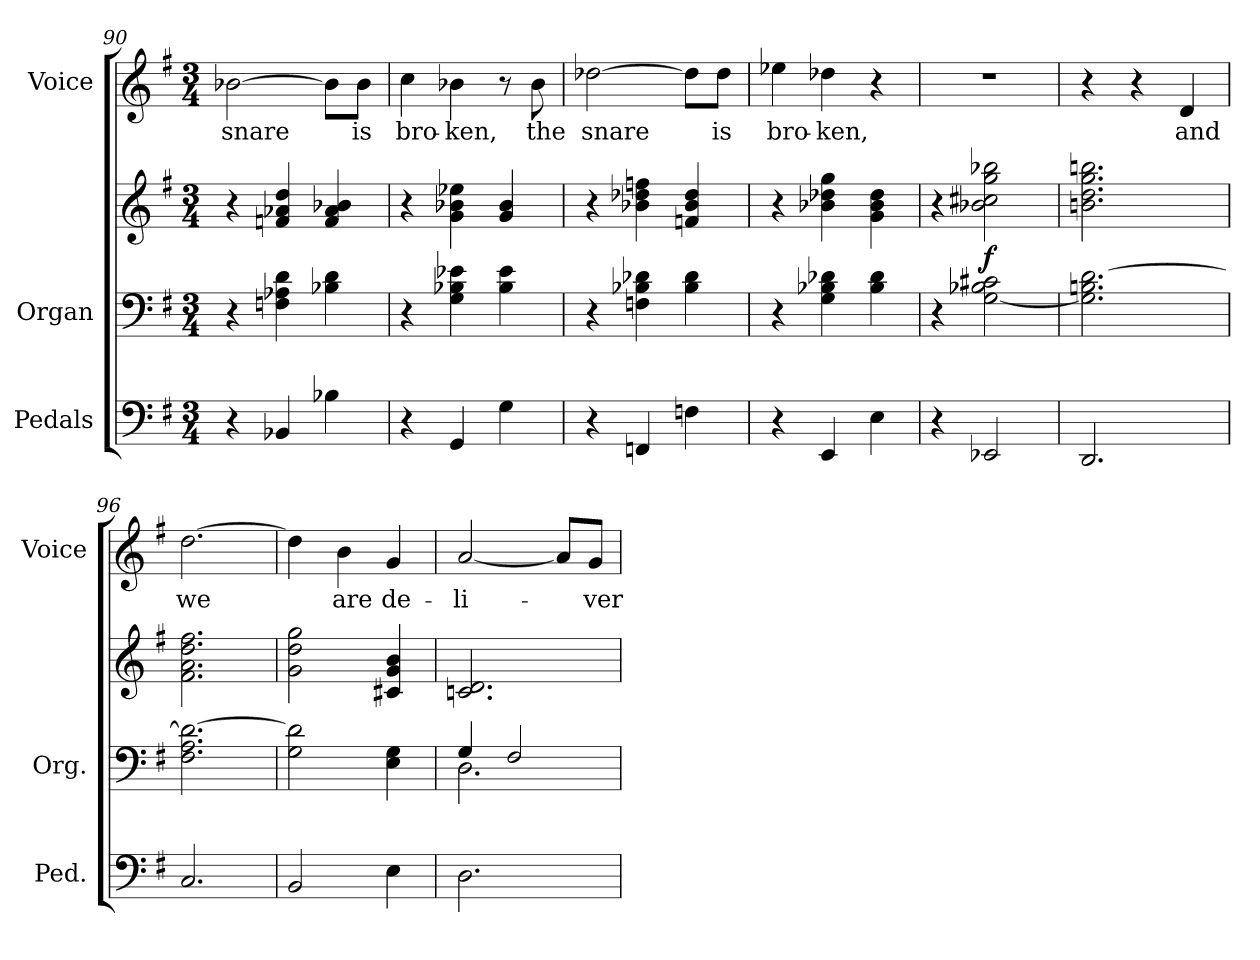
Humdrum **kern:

**kern	**kern	**kern	**dynam	**kern	**text
*part3	*part2	*part2	*part2	*part1	*part1
*staff4	*staff3	*staff2	*staff2/3	*staff1	*staff1
*I"Pedals	*I"Organ	*	*	*I"Voice	*
*I'Ped.	*I'Org.	*	*	*I'Voice	*
*clefF4	*clefF4	*clefG2	*	*clefG2	*
*k[f#]	*k[f#]	*k[f#]	*	*k[f#]	*
*G:	*G:	*G:	*	*G:	*
*M3/4	*M3/4	*M3/4	*	*M3/4	*
=90	=90	=90	=90	=90	=90
!	!	!	!	!	!LO:LY:b:color=#000000
4r	4r	4r	.	[2b-Xi\	snare
4BB-Xi/	4Fni\ 4A-Xi 4di	4fni/ 4a-Xi 4ddi	.	.	.
4B-Xi\	4B-Xi\ 4di	4fi/ 4a-i 4b-Xi	.	8b-i\L]	.
!	!	!	!	!	!LO:LY:b:color=#000000
.	.	.	.	8b-i\J	is
=91	=91	=91	=91	=91	=91
!	!	!	!	!	!LO:LY:b:color=#000000
4r	4r	4r	.	4cci\	bro-
!	!	!	!	!	!LO:LY:b:color=#000000
4GGi/	4Gi\ 4B-Xi 4e-Xi	4gi\ 4b-Xi 4ee-Xi	.	4b-Xi\	-ken,
4Gi\	4B-i\ 4e-i	4gi/ 4b-i	.	8r	.
!	!	!	!	!	!LO:LY:b:color=#000000
.	.	.	.	8b-i\	the
!!LO:LB:g=z
=92	=92	=92	=92	=92	=92
!	!	!	!	!	!LO:LY:b:color=#000000
4r	4r	4r	.	[2dd-Xi\	snare
4FFni/	4Fni\ 4B-Xi 4d-Xi	4b-Xi\ 4dd-Xi 4ffni	.	.	.
4Fni\	4B-i\ 4d-i	4fni/ 4b-i 4dd-i	.	8dd-i\L]	.
!	!	!	!	!	!LO:LY:b:color=#000000
.	.	.	.	8dd-i\J	is
=93	=93	=93	=93	=93	=93
!	!	!	!	!	!LO:LY:b:color=#000000
4r	4r	4r	.	4ee-Xi\	bro-
!	!	!	!	!	!LO:LY:b:color=#000000
4EEi/	4Gi\ 4B-Xi 4d-Xi	4b-Xi\ 4dd-Xi 4ggi	.	4dd-Xi\	-ken,
4Ei\	4B-i\ 4d-i	4gi\ 4b-i 4dd-i	.	4r	.
=94	=94	=94	=94	=94	=94
!	!	!	!	!LO:N:vis=1	!
4r	4r	4r	.	2.r	.
2EE-Xi/	[2Gi\ 2B-Xi 2c#Xi	2b-Xi\ 2cc#Xi 2ggi 2bb-Xi	f	.	.
=95	=95	=95	=95	=95	=95
2.DDi/	2.Gi\] 2.Bni [2.di	2.bni\ 2.ddi 2.ggi 2.bbni	.	4r	.
.	.	.	.	4r	.
!	!	!	!	!	!LO:LY:b:color=#000000
.	.	.	.	4di/	and
=96	=96	=96	=96	=96	=96
!	!	!	!	!	!LO:LY:b:color=#000000
2.Ci/	2.F#i\ 2.Ai 2.di_	2.f#i\ 2.ai 2.ddi 2.ff#i	.	[2.ddi\	we
=97	=97	=97	=97	=97	=97
2BBi/	2Gi\ 2di]	2gi\ 2ddi 2ggi	.	4ddi\]	.
!	!	!	!	!	!LO:LY:b:color=#000000
.	.	.	.	4bi\	are
!	!	!	!	!	!LO:LY:b:color=#000000
4Ei\	4Ei\ 4Gi	4c#Xi/ 4gi 4bi	.	4gi/	de-
!!LO:LB:g=z
=98	=98	=98	=98	=98	=98
*	*^	*	*	*	*
!	!	!	!	!	!	!LO:LY:b:color=#000000
2.Di\	4Gi/	2.Di\	2.cni/ 2.di	.	[2ai/	-li-
.	2F#i/	.	.	.	.	.
.	.	.	.	.	8ai/L]	.
!	!	!	!	!	!	!LO:LY:b:color=#000000
.	.	.	.	.	8gi/J	-ver-
*	*v	*v	*	*	*	*
=	=	=	=	=	=
*-	*-	*-	*-	*-	*-
